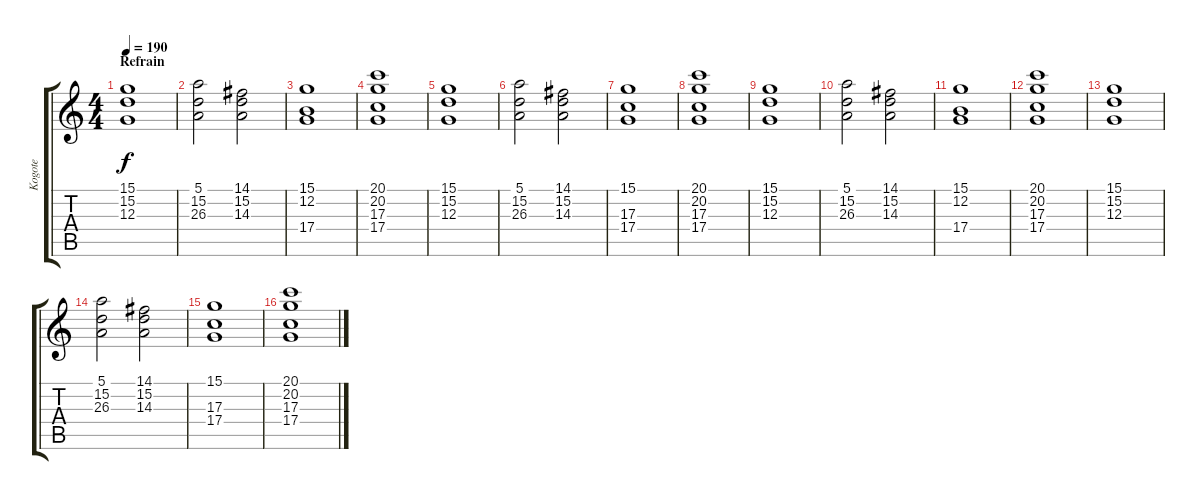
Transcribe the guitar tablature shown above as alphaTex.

\track ("Kogote" "Kogote") {instrument drawbarorgan}
\staff {score tabs}
\tuning (E4 B3 G3 D3 A2 E2) {hide}
\ts (4 4)
\section ("" "Refrain")
\tempo 190
\clef g2
\ks c
(15.1 15.2 12.3).1{dy f} |
(5.1 15.2 26.3).2 (14.1 15.2 14.3).2 |
(15.1 12.2 17.4).1 |
(20.1 20.2 17.3 17.4).1 |
(15.1 15.2 12.3).1 |
(5.1 15.2 26.3).2 (14.1 15.2 14.3).2 |
(15.1 17.3 17.4).1 |
(20.1 20.2 17.3 17.4).1 |
(15.1 15.2 12.3).1 |
(5.1 15.2 26.3).2 (14.1 15.2 14.3).2 |
(15.1 12.2 17.4).1 |
(20.1 20.2 17.3 17.4).1 |
(15.1 15.2 12.3).1 |
(5.1 15.2 26.3).2 (14.1 15.2 14.3).2 |
(15.1 17.3 17.4).1 |
(20.1 20.2 17.3 17.4).1
